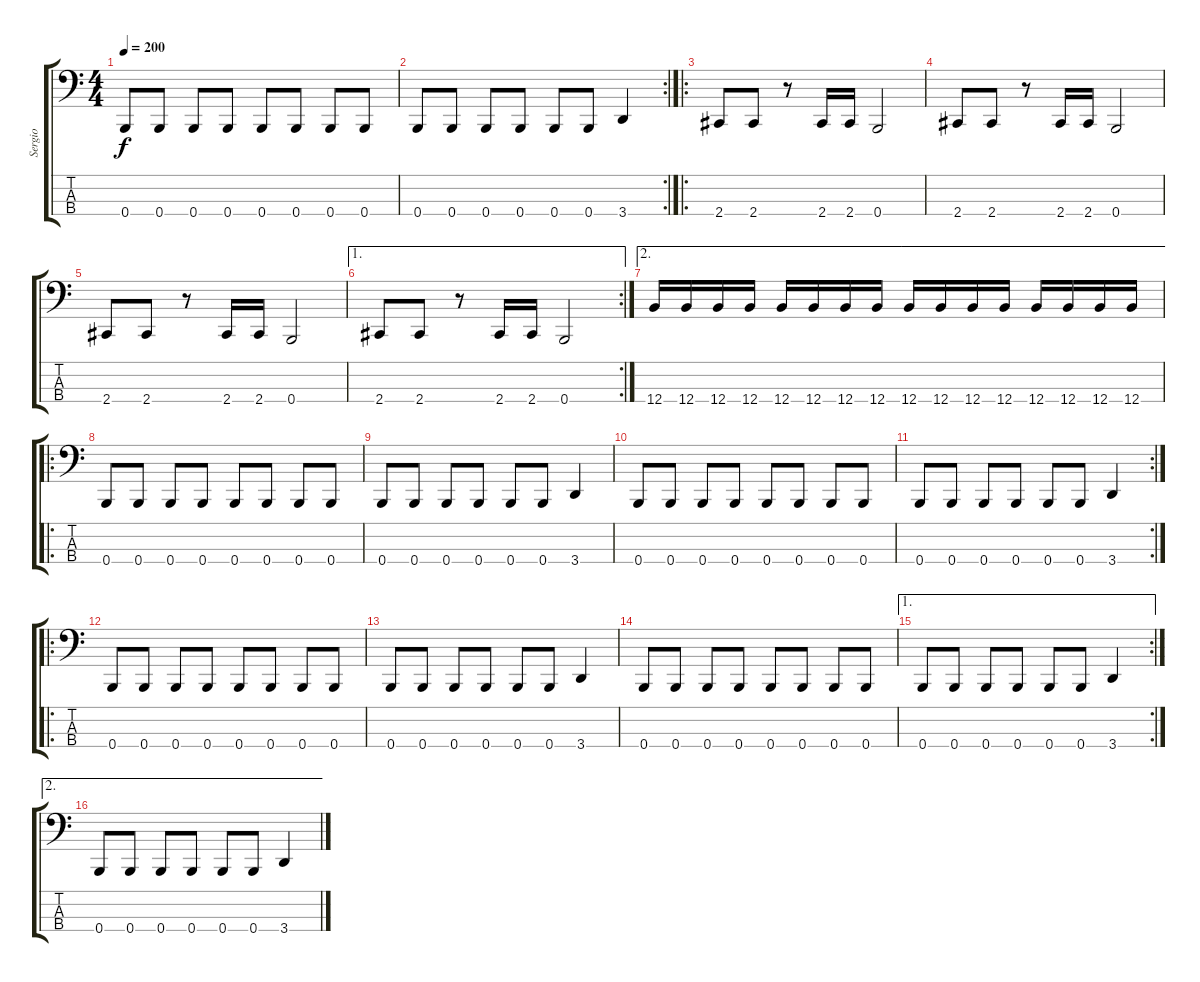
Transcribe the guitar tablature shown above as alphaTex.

\track ("Sergio" "Sergio") {instrument electricbassfinger}
\staff {score tabs}
\tuning (E2 B1 Gb1 B0) {hide}
\ts (4 4)
\tempo 200
\clef f4
\ks c
0.4.8{dy f} 0.4.8 0.4.8 0.4.8 0.4.8 0.4.8 0.4.8 0.4.8 |
\rc 2
0.4.8 0.4.8 0.4.8 0.4.8 0.4.8 0.4.8 3.4.4 |
\ro
2.4.8 2.4.8 r.8 2.4.16 2.4.16 0.4.2 |
2.4.8 2.4.8 r.8 2.4.16 2.4.16 0.4.2 |
2.4.8 2.4.8 r.8 2.4.16 2.4.16 0.4.2 |
\ae 1
\rc 2
2.4.8 2.4.8 r.8 2.4.16 2.4.16 0.4.2 |
\ae 2
12.4.16 12.4.16 12.4.16 12.4.16 12.4.16 12.4.16 12.4.16 12.4.16 12.4.16 12.4.16 12.4.16 12.4.16 12.4.16 12.4.16 12.4.16 12.4.16 |
\ro
0.4.8 0.4.8 0.4.8 0.4.8 0.4.8 0.4.8 0.4.8 0.4.8 |
0.4.8 0.4.8 0.4.8 0.4.8 0.4.8 0.4.8 3.4.4 |
0.4.8 0.4.8 0.4.8 0.4.8 0.4.8 0.4.8 0.4.8 0.4.8 |
\rc 2
0.4.8 0.4.8 0.4.8 0.4.8 0.4.8 0.4.8 3.4.4 |
\ro
0.4.8 0.4.8 0.4.8 0.4.8 0.4.8 0.4.8 0.4.8 0.4.8 |
0.4.8 0.4.8 0.4.8 0.4.8 0.4.8 0.4.8 3.4.4 |
0.4.8 0.4.8 0.4.8 0.4.8 0.4.8 0.4.8 0.4.8 0.4.8 |
\ae 1
\rc 2
0.4.8 0.4.8 0.4.8 0.4.8 0.4.8 0.4.8 3.4.4 |
\ae 2
0.4.8 0.4.8 0.4.8 0.4.8 0.4.8 0.4.8 3.4.4
